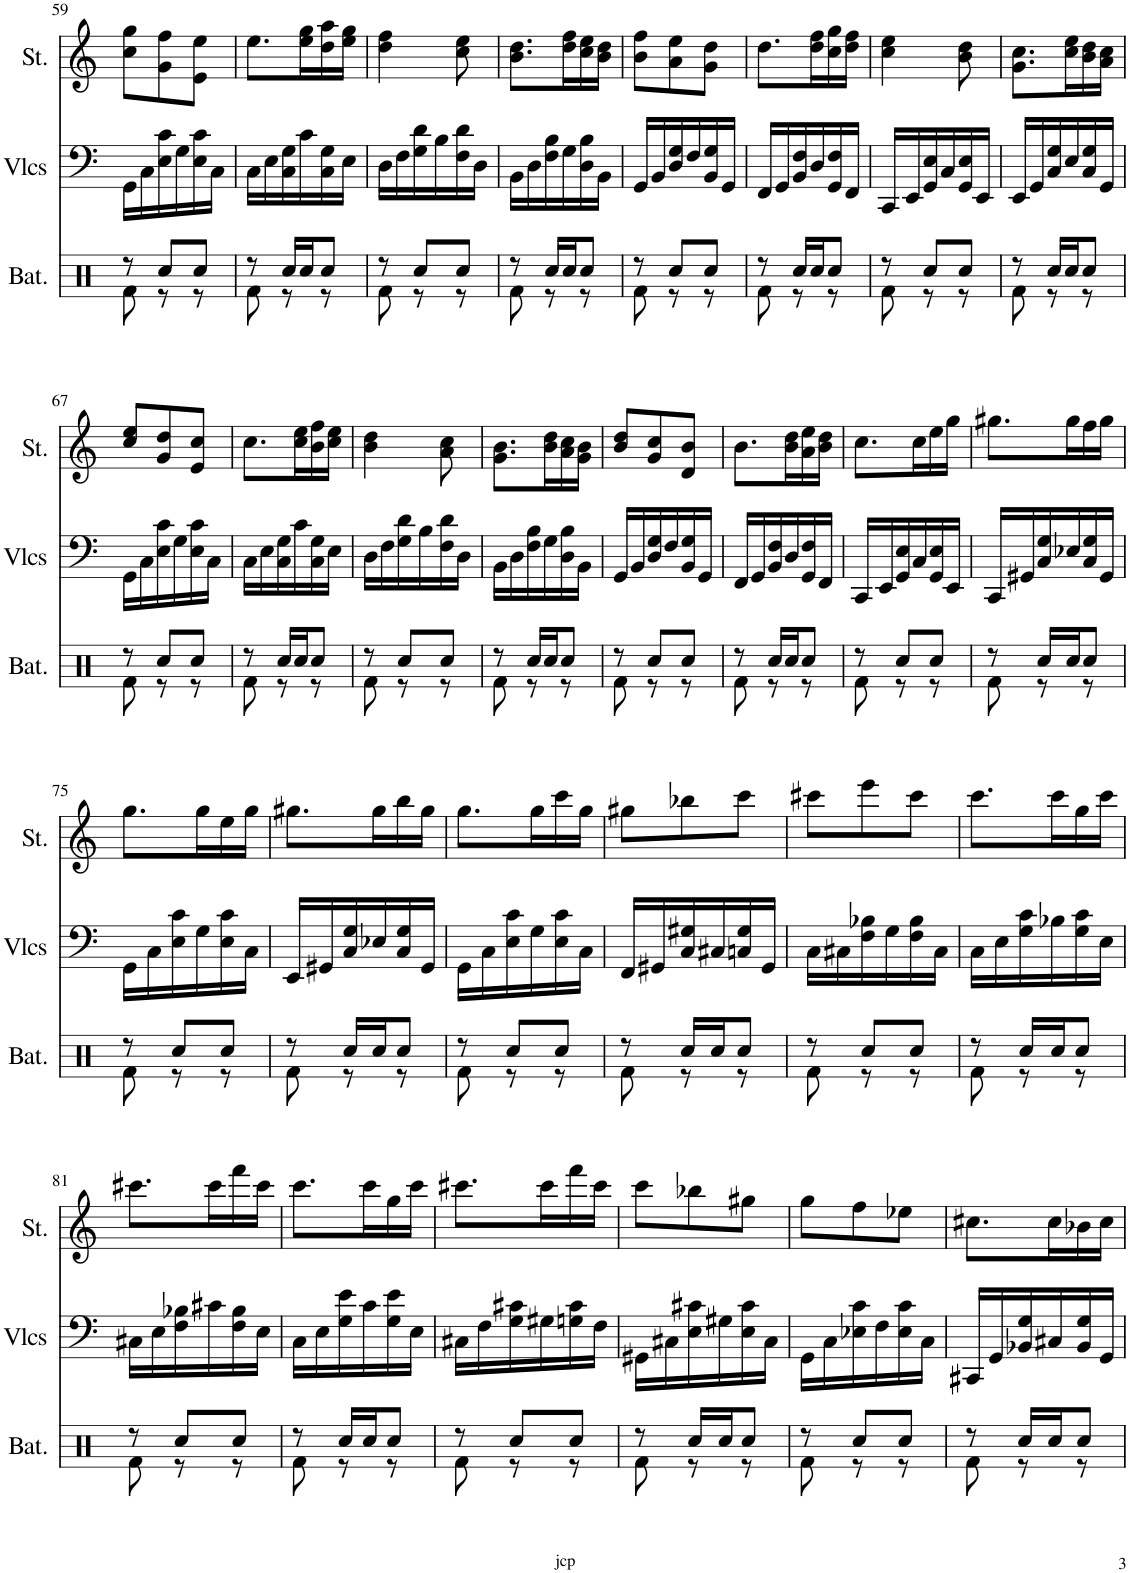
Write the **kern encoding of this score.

**kern	**kern	**kern
*part3	*part2	*part1
*staff3	*staff2	*staff1
*I"Batterie	*I"Violoncelles	*I"Cordes
*I'Bat.	*I'Vlcs	*
!!LO:PB:g=z
*clefX	*clefF4	*clefG2
*k[]	*k[]	*k[]
*M3/8	*M3/8	*M3/8
=59	=59	=59
*^	*	*
8r	8Rf\	16GG\LL	8cc\ 8gg\L
.	.	16C\	.
8Rcc/L	8r	16E\ 16c\	8g\ 8ff\
.	.	16G\	.
8Rcc/J	8r	16E\ 16c\	8e\ 8ee\J
.	.	16C\JJ	.
=60	=60	=60	=60
8r	8Rf\	16C\LL	8.ee\L
.	.	16E\	.
16Rcc/LL	8r	16C\ 16G\	.
16Rcc/J	.	16c\	16ee\ 16gg\L
8Rcc/J	8r	16C\ 16G\	16dd\ 16aa\
.	.	16E\JJ	16ee\ 16gg\JJ
=61	=61	=61	=61
8r	8Rf\	16D\LL	4dd\ 4ff\
.	.	16F\	.
8Rcc/L	8r	16G\ 16d\	.
.	.	16B\	.
8Rcc/J	8r	16F\ 16d\	8cc\ 8ee\
.	.	16D\JJ	.
=62	=62	=62	=62
8r	8Rf\	16BB\LL	8.b\ 8.dd\L
.	.	16D\	.
16Rcc/LL	8r	16F\ 16B\	.
16Rcc/J	.	16G\	16dd\ 16ff\L
8Rcc/J	8r	16D\ 16B\	16cc\ 16ee\
.	.	16BB\JJ	16b\ 16dd\JJ
=63	=63	=63	=63
8r	8Rf\	16GG/LL	8b\ 8ff\L
.	.	16BB/	.
8Rcc/L	8r	16D/ 16G/	8a\ 8ee\
.	.	16F/	.
8Rcc/J	8r	16BB/ 16G/	8g\ 8dd\J
.	.	16GG/JJ	.
=64	=64	=64	=64
8r	8Rf\	16FF/LL	8.dd\L
.	.	16GG/	.
16Rcc/LL	8r	16BB/ 16F/	.
16Rcc/J	.	16D/	16dd\ 16ff\L
8Rcc/J	8r	16GG/ 16F/	16cc\ 16gg\
.	.	16FF/JJ	16dd\ 16ff\JJ
=65	=65	=65	=65
8r	8Rf\	16CC/LL	4cc\ 4ee\
.	.	16EE/	.
8Rcc/L	8r	16GG/ 16E/	.
.	.	16C/	.
8Rcc/J	8r	16GG/ 16E/	8b\ 8dd\
.	.	16EE/JJ	.
=66	=66	=66	=66
8r	8Rf\	16EE/LL	8.g\ 8.cc\L
.	.	16GG/	.
16Rcc/LL	8r	16C/ 16G/	.
16Rcc/J	.	16E/	16cc\ 16ee\L
8Rcc/J	8r	16C/ 16G/	16b\ 16dd\
.	.	16GG/JJ	16a\ 16cc\JJ
!!LO:LB:g=z
=67	=67	=67	=67
8r	8Rf\	16GG\LL	8cc/ 8ee/L
.	.	16C\	.
8Rcc/L	8r	16E\ 16c\	8g/ 8dd/
.	.	16G\	.
8Rcc/J	8r	16E\ 16c\	8e/ 8cc/J
.	.	16C\JJ	.
=68	=68	=68	=68
8r	8Rf\	16C\LL	8.cc\L
.	.	16E\	.
16Rcc/LL	8r	16C\ 16G\	.
16Rcc/J	.	16c\	16cc\ 16ee\L
8Rcc/J	8r	16C\ 16G\	16b\ 16ff\
.	.	16E\JJ	16cc\ 16ee\JJ
=69	=69	=69	=69
8r	8Rf\	16D\LL	4b\ 4dd\
.	.	16F\	.
8Rcc/L	8r	16G\ 16d\	.
.	.	16B\	.
8Rcc/J	8r	16F\ 16d\	8a\ 8cc\
.	.	16D\JJ	.
=70	=70	=70	=70
8r	8Rf\	16BB\LL	8.g\ 8.b\L
.	.	16D\	.
16Rcc/LL	8r	16F\ 16B\	.
16Rcc/J	.	16G\	16b\ 16dd\L
8Rcc/J	8r	16D\ 16B\	16a\ 16cc\
.	.	16BB\JJ	16g\ 16b\JJ
=71	=71	=71	=71
8r	8Rf\	16GG/LL	8b/ 8dd/L
.	.	16BB/	.
8Rcc/L	8r	16D/ 16G/	8g/ 8cc/
.	.	16F/	.
8Rcc/J	8r	16BB/ 16G/	8d/ 8b/J
.	.	16GG/JJ	.
=72	=72	=72	=72
8r	8Rf\	16FF/LL	8.b\L
.	.	16GG/	.
16Rcc/LL	8r	16BB/ 16F/	.
16Rcc/J	.	16D/	16b\ 16dd\L
8Rcc/J	8r	16GG/ 16F/	16a\ 16ee\
.	.	16FF/JJ	16b\ 16dd\JJ
=73	=73	=73	=73
8r	8Rf\	16CC/LL	8.cc\L
.	.	16EE/	.
8Rcc/L	8r	16GG/ 16E/	.
.	.	16C/	16cc\L
8Rcc/J	8r	16GG/ 16E/	16ee\
.	.	16EE/JJ	16gg\JJ
=74	=74	=74	=74
8r	8Rf\	16CC/LL	8.gg#X\L
.	.	16GG#X/	.
16Rcc/LL	8r	16C/ 16G/	.
16Rcc/J	.	16E-X/	16gg#\L
8Rcc/J	8r	16C/ 16G/	16ff\
.	.	16GG#/JJ	16gg#\JJ
!!LO:LB:g=z
=75	=75	=75	=75
8r	8Rf\	16GG\LL	8.gg\L
.	.	16C\	.
8Rcc/L	8r	16E\ 16c\	.
.	.	16G\	16gg\L
8Rcc/J	8r	16E\ 16c\	16ee\
.	.	16C\JJ	16gg\JJ
=76	=76	=76	=76
8r	8Rf\	16EE/LL	8.gg#X\L
.	.	16GG#X/	.
16Rcc/LL	8r	16C/ 16G/	.
16Rcc/J	.	16E-X/	16gg#\L
8Rcc/J	8r	16C/ 16G/	16bb\
.	.	16GG#/JJ	16gg#\JJ
=77	=77	=77	=77
8r	8Rf\	16GG\LL	8.gg\L
.	.	16C\	.
8Rcc/L	8r	16E\ 16c\	.
.	.	16G\	16gg\L
8Rcc/J	8r	16E\ 16c\	16ccc\
.	.	16C\JJ	16gg\JJ
=78	=78	=78	=78
8r	8Rf\	16FF/LL	8gg#X\L
.	.	16GG#X/	.
16Rcc/LL	8r	16C/ 16G#X/	8bb-X\
16Rcc/J	.	16C#X/	.
8Rcc/J	8r	16Cn/ 16G#/	8ccc\J
.	.	16GG#/JJ	.
=79	=79	=79	=79
8r	8Rf\	16C\LL	8ccc#X\L
.	.	16C#X\	.
8Rcc/L	8r	16F\ 16B-X\	8eee\
.	.	16G\	.
8Rcc/J	8r	16F\ 16B-\	8ccc#\J
.	.	16C#\JJ	.
=80	=80	=80	=80
8r	8Rf\	16C\LL	8.ccc\L
.	.	16E\	.
16Rcc/LL	8r	16G\ 16c\	.
16Rcc/J	.	16B-X\	16ccc\L
8Rcc/J	8r	16G\ 16c\	16gg\
.	.	16E\JJ	16ccc\JJ
!!LO:LB:g=z
=81	=81	=81	=81
8r	8Rf\	16C#X\LL	8.ccc#X\L
.	.	16E\	.
8Rcc/L	8r	16F\ 16B-X\	.
.	.	16c#X\	16ccc#\L
8Rcc/J	8r	16F\ 16B-\	16fff\
.	.	16E\JJ	16ccc#\JJ
=82	=82	=82	=82
8r	8Rf\	16C\LL	8.ccc\L
.	.	16E\	.
16Rcc/LL	8r	16G\ 16e\	.
16Rcc/J	.	16c\	16ccc\L
8Rcc/J	8r	16G\ 16e\	16gg\
.	.	16E\JJ	16ccc\JJ
=83	=83	=83	=83
8r	8Rf\	16C#X\LL	8.ccc#X\L
.	.	16F\	.
8Rcc/L	8r	16G\ 16c#X\	.
.	.	16G#X\	16ccc#\L
8Rcc/J	8r	16Gn\ 16c#\	16fff\
.	.	16F\JJ	16ccc#\JJ
=84	=84	=84	=84
8r	8Rf\	16GG#X\LL	8ccc\L
.	.	16C#X\	.
16Rcc/LL	8r	16E\ 16c#X\	8bb-X\
16Rcc/J	.	16G#X\	.
8Rcc/J	8r	16E\ 16c#\	8gg#X\J
.	.	16C#\JJ	.
=85	=85	=85	=85
8r	8Rf\	16GG\LL	8gg\L
.	.	16C\	.
8Rcc/L	8r	16E-X\ 16c\	8ff\
.	.	16F\	.
8Rcc/J	8r	16E-\ 16c\	8ee-X\J
.	.	16C\JJ	.
=86	=86	=86	=86
8r	8Rf\	16CC#X/LL	8.cc#X\L
.	.	16GG/	.
16Rcc/LL	8r	16BB-X/ 16G/	.
16Rcc/J	.	16C#X/	16cc#\L
8Rcc/J	8r	16BB-/ 16G/	16b-X\
.	.	16GG/JJ	16cc#\JJ
*v	*v	*	*
=	=	=
*-	*-	*-
